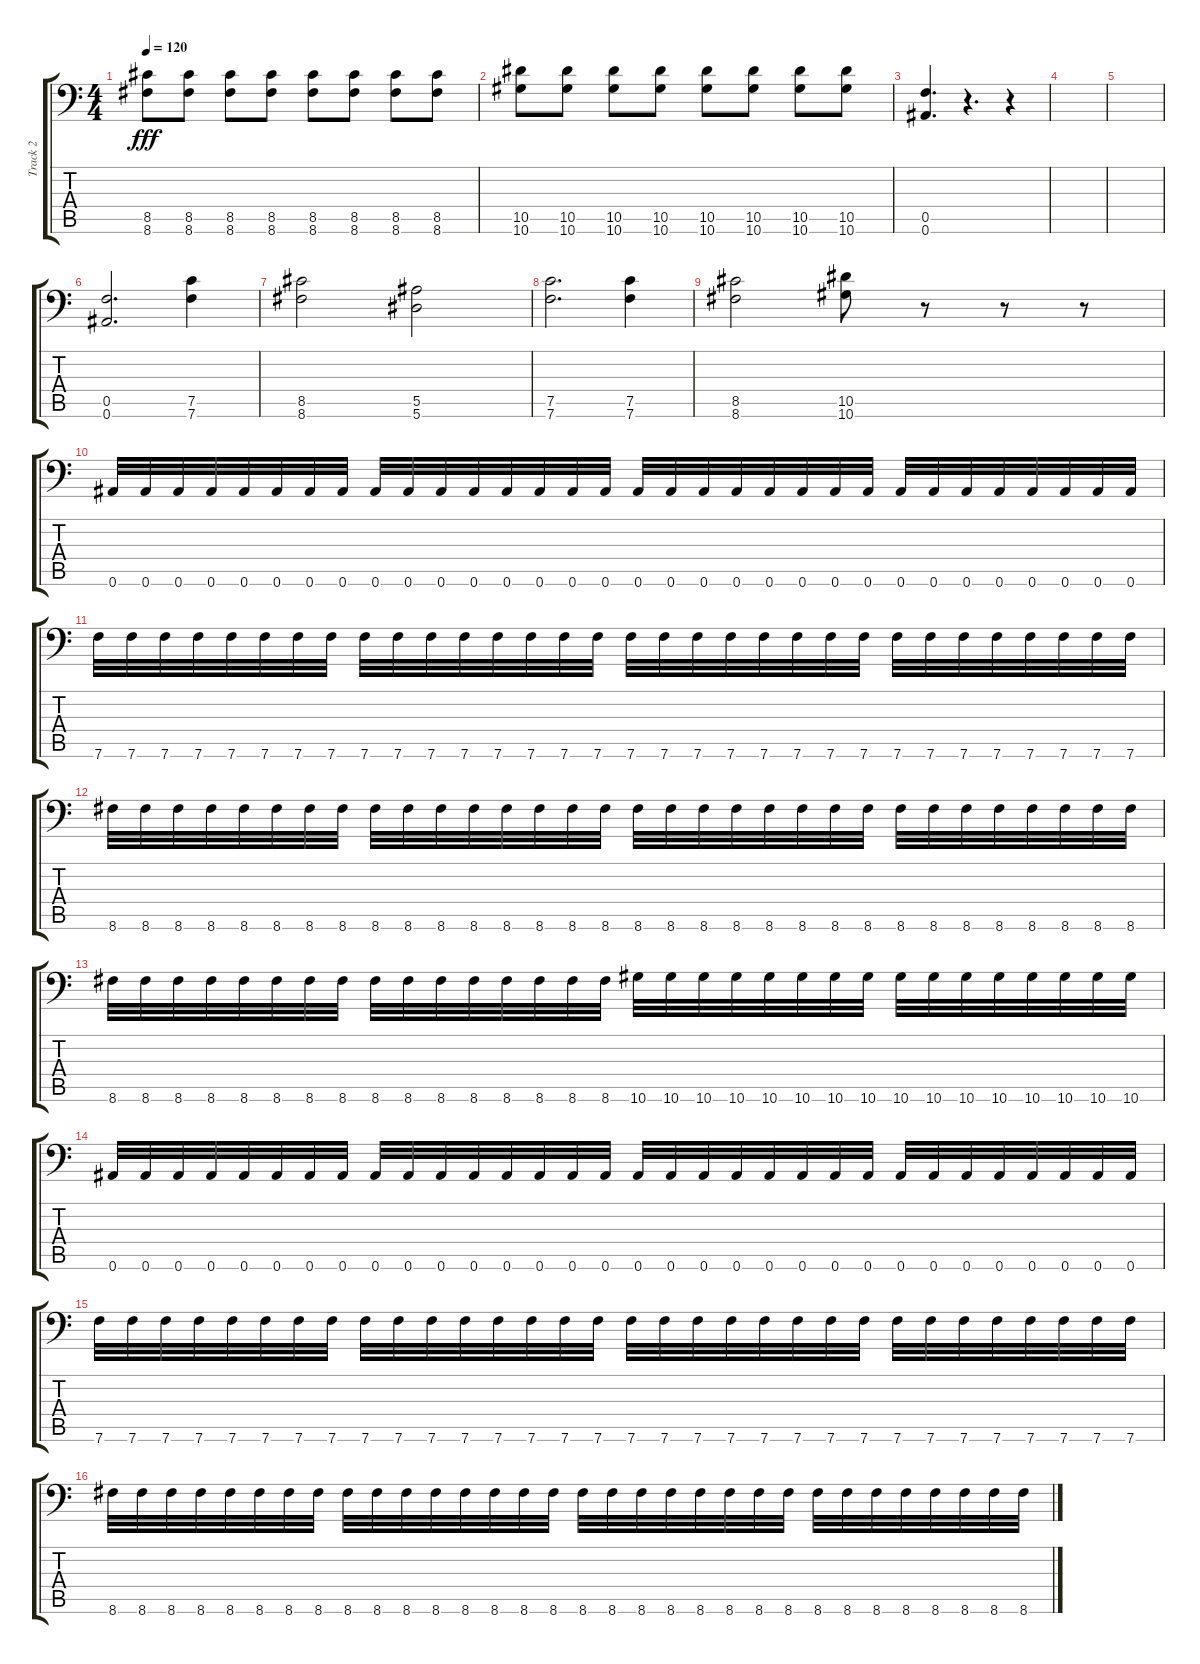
\track ("Track 2" "Track 2") {instrument distortionguitar}
\staff {score tabs}
\tuning (C4 G3 Eb3 Bb2 F2 Bb1) {hide}
\ts (4 4)
\tempo 120
\clef f4
\ks c
(8.5 8.6).8{dy fff} (8.5 8.6).8 (8.5 8.6).8 (8.5 8.6).8 (8.5 8.6).8 (8.5 8.6).8 (8.5 8.6).8 (8.5 8.6).8 |
(10.5 10.6).8 (10.5 10.6).8 (10.5 10.6).8 (10.5 10.6).8 (10.5 10.6).8 (10.5 10.6).8 (10.5 10.6).8 (10.5 10.6).8 |
(0.5 0.6).4{d} r.4{d} r.4 |
|
|
(0.5 0.6).2{d} (7.5 7.6).4 |
(8.5 8.6).2 (5.5 5.6).2 |
(7.5 7.6).2{d} (7.5 7.6).4 |
(8.5 8.6).2 (10.5 10.6).8 r.8 r.8 r.8 |
0.6.32 0.6.32 0.6.32 0.6.32 0.6.32 0.6.32 0.6.32 0.6.32 0.6.32 0.6.32 0.6.32 0.6.32 0.6.32 0.6.32 0.6.32 0.6.32 0.6.32 0.6.32 0.6.32 0.6.32 0.6.32 0.6.32 0.6.32 0.6.32 0.6.32 0.6.32 0.6.32 0.6.32 0.6.32 0.6.32 0.6.32 0.6.32 |
7.6.32 7.6.32 7.6.32 7.6.32 7.6.32 7.6.32 7.6.32 7.6.32 7.6.32 7.6.32 7.6.32 7.6.32 7.6.32 7.6.32 7.6.32 7.6.32 7.6.32 7.6.32 7.6.32 7.6.32 7.6.32 7.6.32 7.6.32 7.6.32 7.6.32 7.6.32 7.6.32 7.6.32 7.6.32 7.6.32 7.6.32 7.6.32 |
8.6.32 8.6.32 8.6.32 8.6.32 8.6.32 8.6.32 8.6.32 8.6.32 8.6.32 8.6.32 8.6.32 8.6.32 8.6.32 8.6.32 8.6.32 8.6.32 8.6.32 8.6.32 8.6.32 8.6.32 8.6.32 8.6.32 8.6.32 8.6.32 8.6.32 8.6.32 8.6.32 8.6.32 8.6.32 8.6.32 8.6.32 8.6.32 |
8.6.32 8.6.32 8.6.32 8.6.32 8.6.32 8.6.32 8.6.32 8.6.32 8.6.32 8.6.32 8.6.32 8.6.32 8.6.32 8.6.32 8.6.32 8.6.32 10.6.32 10.6.32 10.6.32 10.6.32 10.6.32 10.6.32 10.6.32 10.6.32 10.6.32 10.6.32 10.6.32 10.6.32 10.6.32 10.6.32 10.6.32 10.6.32 |
0.6.32 0.6.32 0.6.32 0.6.32 0.6.32 0.6.32 0.6.32 0.6.32 0.6.32 0.6.32 0.6.32 0.6.32 0.6.32 0.6.32 0.6.32 0.6.32 0.6.32 0.6.32 0.6.32 0.6.32 0.6.32 0.6.32 0.6.32 0.6.32 0.6.32 0.6.32 0.6.32 0.6.32 0.6.32 0.6.32 0.6.32 0.6.32 |
7.6.32 7.6.32 7.6.32 7.6.32 7.6.32 7.6.32 7.6.32 7.6.32 7.6.32 7.6.32 7.6.32 7.6.32 7.6.32 7.6.32 7.6.32 7.6.32 7.6.32 7.6.32 7.6.32 7.6.32 7.6.32 7.6.32 7.6.32 7.6.32 7.6.32 7.6.32 7.6.32 7.6.32 7.6.32 7.6.32 7.6.32 7.6.32 |
8.6.32 8.6.32 8.6.32 8.6.32 8.6.32 8.6.32 8.6.32 8.6.32 8.6.32 8.6.32 8.6.32 8.6.32 8.6.32 8.6.32 8.6.32 8.6.32 8.6.32 8.6.32 8.6.32 8.6.32 8.6.32 8.6.32 8.6.32 8.6.32 8.6.32 8.6.32 8.6.32 8.6.32 8.6.32 8.6.32 8.6.32 8.6.32
